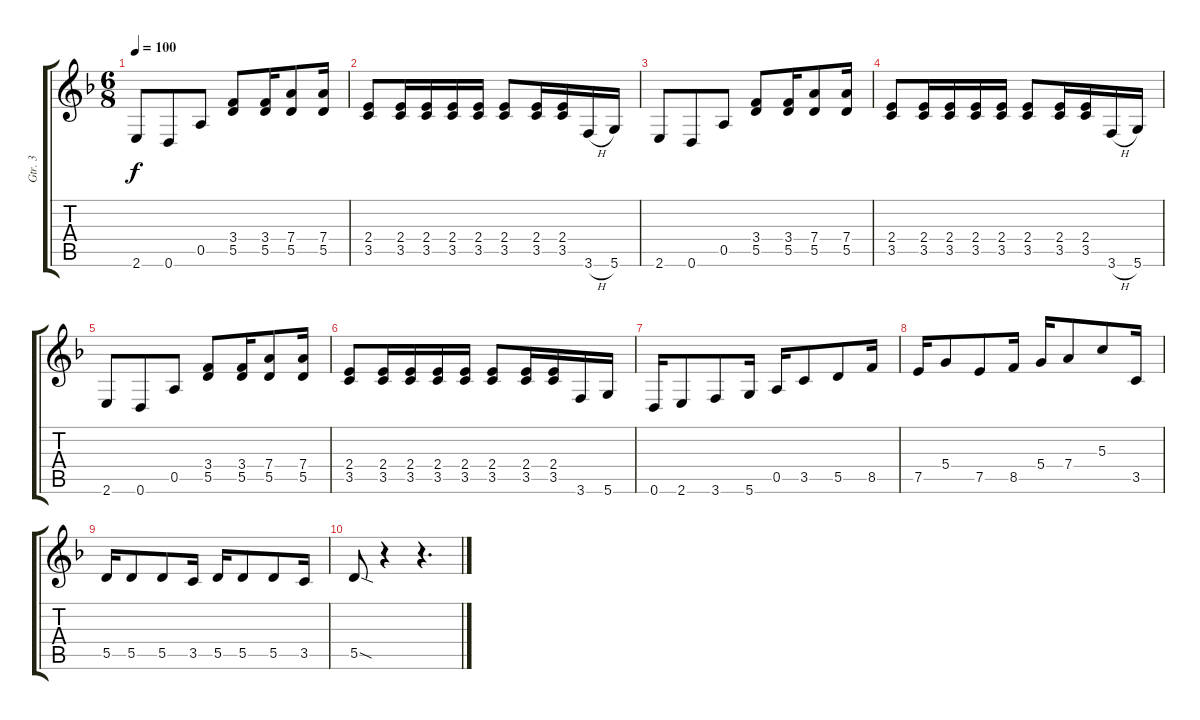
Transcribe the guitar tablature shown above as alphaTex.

\track ("Gtr. 3" "Gtr. 3") {instrument distortionguitar}
\staff {score tabs}
\tuning (E4 B3 G3 D3 A2 D2) {hide}
\ts (6 8)
\tempo 100
\clef g2
\ks f
2.6.8{dy f} 0.6.8 0.5.8 (3.4 5.5).8 (3.4 5.5).16 (7.4 5.5).8 (7.4 5.5).16 |
(2.4 3.5).8 (2.4 3.5).16 (2.4 3.5).16 (2.4 3.5).16 (2.4 3.5).16 (2.4 3.5).8 (2.4 3.5).16 (2.4 3.5).16 3.6{h}.16 5.6.16 |
2.6.8 0.6.8 0.5.8 (3.4 5.5).8 (3.4 5.5).16 (7.4 5.5).8 (7.4 5.5).16 |
(2.4 3.5).8 (2.4 3.5).16 (2.4 3.5).16 (2.4 3.5).16 (2.4 3.5).16 (2.4 3.5).8 (2.4 3.5).16 (2.4 3.5).16 3.6{h}.16 5.6.16 |
2.6.8 0.6.8 0.5.8 (3.4 5.5).8 (3.4 5.5).16 (7.4 5.5).8 (7.4 5.5).16 |
(2.4 3.5).8 (2.4 3.5).16 (2.4 3.5).16 (2.4 3.5).16 (2.4 3.5).16 (2.4 3.5).8 (2.4 3.5).16 (2.4 3.5).16 3.6.16 5.6.16 |
0.6.16 2.6.8 3.6.8 5.6.16 0.5.16 3.5.8 5.5.8 8.5.16 |
7.5.16 5.4.8 7.5.8 8.5.16 5.4.16 7.4.8 5.3.8 3.5.16 |
5.5.16 5.5.8 5.5.8 3.5.16 5.5.16 5.5.8 5.5.8 3.5.16 |
5.5{sod}.8 r.4 r.4{d}
